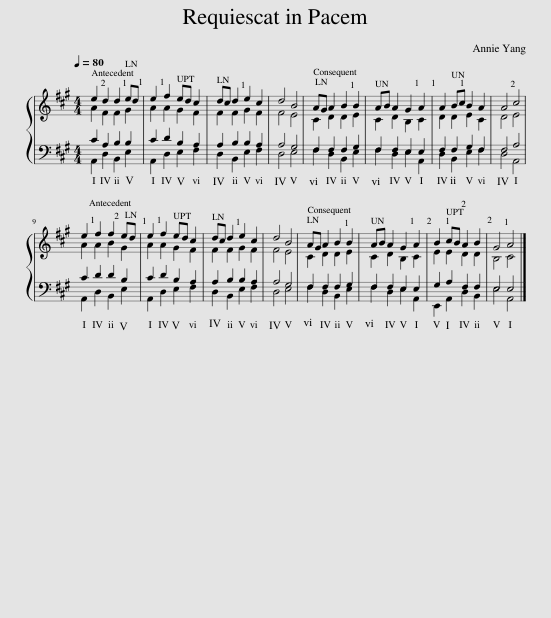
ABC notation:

X:1
%%score { ( 1 2 ) | ( 3 4 ) }
L:1/8
Q:1/4=80
M:4/4
I:linebreak $
K:A
V:1 treble
V:2 treble
V:3 bass
V:4 bass
V:1
 e2 d2 d2 ed | e2 f2 ed c2 | dc d2 e2 c2 | d4 B4 | AG A2 B2 B2 | %5
 AB A2 G2 A2 | A2 Bc B2 A2 | A4 c4 |$ e2 f2 f2 ed | e2 f2 ed c2 | %10
 dc d2 e2 c2 | d4 B4 | AG A2 B2 B2 | AB A2 G2 A2 | B2 cB A2 B2 | %15
 G4 A4 |] %16
V:2
 A2 F2 F2 G2 | A2 A2 G2 F2 | F2 F2 G2 F2 | F4 E4 | C2 D2 D2 E2 | %5
 C2 D2 B,2 C2 | D2 D2 E2 C2 | D4 E4 |$ A2 A2 B2 G2 | A2 A2 G2 F2 | %10
 F2 F2 G2 F2 | F4 E4 | C2 D2 D2 E2 | C2 D2 B,2 C2 | E2 E2 D2 D2 | %15
 B,4 C4 |] %16
V:3
 C2 A,2 B,2 B,2 | C2 D2 B,2 A,2 | A,2 B,2 B,2 A,2 | A,4 G,4 | F,2 F,2 F,2 G,2 | %5
 F,2 F,2 E,2 E,2 | F,2 F,2 G,2 F,2 | F,4 A,4 |$ C2 D2 D2 B,2 | C2 D2 B,2 A,2 | %10
 A,2 B,2 B,2 A,2 | A,4 G,4 | F,2 F,2 F,2 G,2 | F,2 F,2 E,2 E,2 | G,2 A,2 F,2 F,2 | %15
 E,4 E,4 |] %16
V:4
 A,,2 D,2 B,,2 E,2 | A,,2 D,2 E,2 F,2 | D,2 B,,2 E,2 F,2 | D,4 E,4 | F,2 D,2 B,,2 E,2 | %5
 F,2 D,2 E,2 A,,2 | D,2 B,,2 E,2 F,2 | D,4 A,,4 |$ A,,2 D,2 B,,2 E,2 | A,,2 D,2 E,2 F,2 | %10
 D,2 B,,2 E,2 F,2 | D,4 E,4 | F,2 D,2 B,,2 E,2 | F,2 D,2 E,2 A,,2 | E,,2 A,,2 D,2 B,,2 | %15
 E,4 A,,4 |] %16
